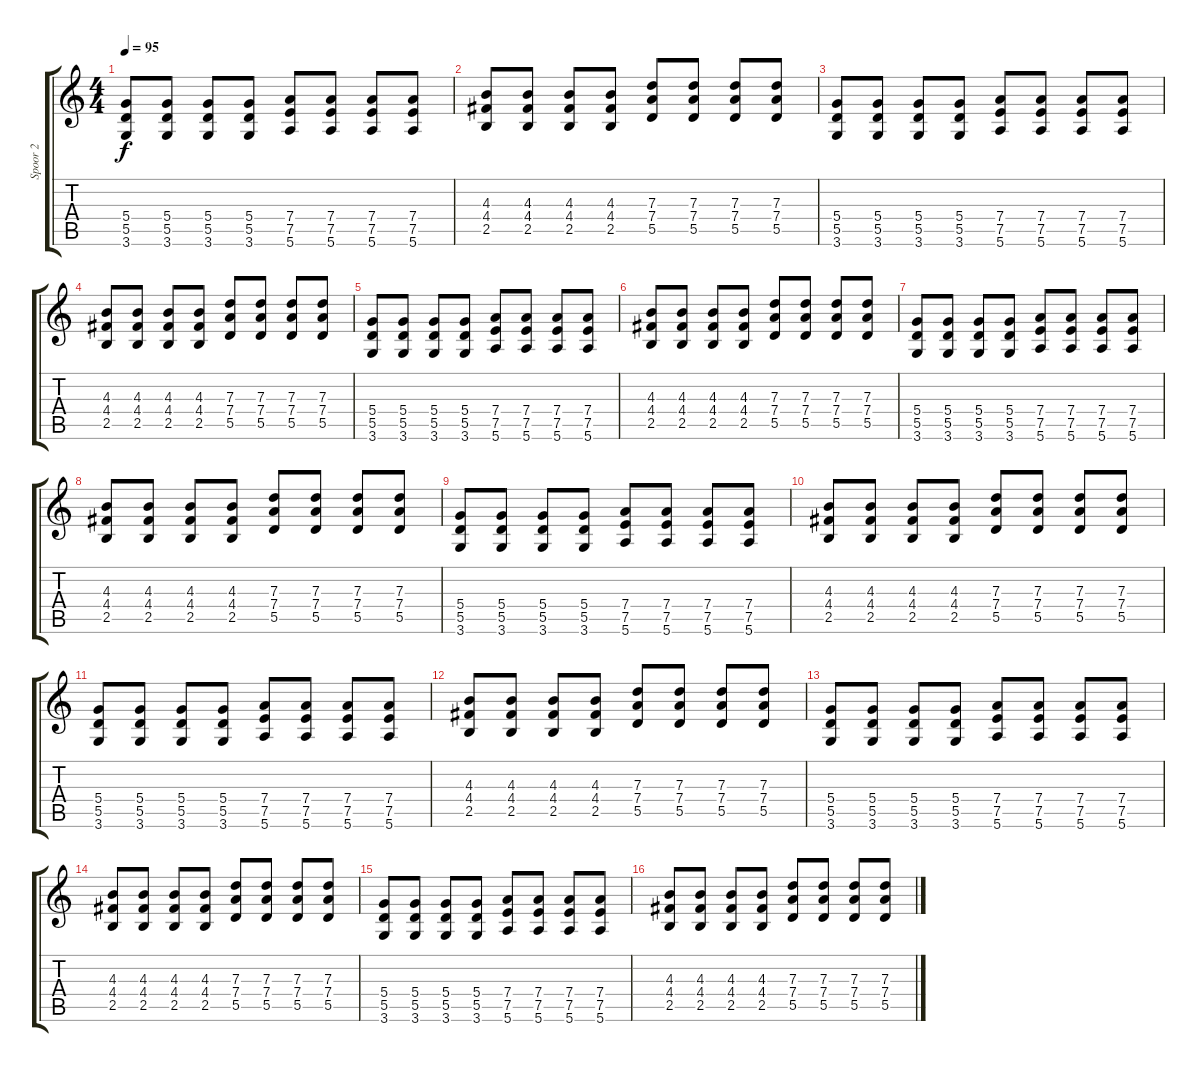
\track ("Spoor 2" "Spoor 2") {instrument distortionguitar}
\staff {score tabs}
\tuning (E4 B3 G3 D3 A2 E2) {hide}
\ts (4 4)
\tempo 95
\clef g2
\ks c
(5.4 5.5 3.6).8{dy f} (5.4 5.5 3.6).8 (5.4 5.5 3.6).8 (5.4 5.5 3.6).8 (7.4 7.5 5.6).8 (7.4 7.5 5.6).8 (7.4 7.5 5.6).8 (7.4 7.5 5.6).8 |
(4.3 4.4 2.5).8 (4.3 4.4 2.5).8 (4.3 4.4 2.5).8 (4.3 4.4 2.5).8 (7.3 7.4 5.5).8 (7.3 7.4 5.5).8 (7.3 7.4 5.5).8 (7.3 7.4 5.5).8 |
(5.4 5.5 3.6).8 (5.4 5.5 3.6).8 (5.4 5.5 3.6).8 (5.4 5.5 3.6).8 (7.4 7.5 5.6).8 (7.4 7.5 5.6).8 (7.4 7.5 5.6).8 (7.4 7.5 5.6).8 |
(4.3 4.4 2.5).8 (4.3 4.4 2.5).8 (4.3 4.4 2.5).8 (4.3 4.4 2.5).8 (7.3 7.4 5.5).8 (7.3 7.4 5.5).8 (7.3 7.4 5.5).8 (7.3 7.4 5.5).8 |
(5.4 5.5 3.6).8 (5.4 5.5 3.6).8 (5.4 5.5 3.6).8 (5.4 5.5 3.6).8 (7.4 7.5 5.6).8 (7.4 7.5 5.6).8 (7.4 7.5 5.6).8 (7.4 7.5 5.6).8 |
(4.3 4.4 2.5).8 (4.3 4.4 2.5).8 (4.3 4.4 2.5).8 (4.3 4.4 2.5).8 (7.3 7.4 5.5).8 (7.3 7.4 5.5).8 (7.3 7.4 5.5).8 (7.3 7.4 5.5).8 |
(5.4 5.5 3.6).8 (5.4 5.5 3.6).8 (5.4 5.5 3.6).8 (5.4 5.5 3.6).8 (7.4 7.5 5.6).8 (7.4 7.5 5.6).8 (7.4 7.5 5.6).8 (7.4 7.5 5.6).8 |
(4.3 4.4 2.5).8 (4.3 4.4 2.5).8 (4.3 4.4 2.5).8 (4.3 4.4 2.5).8 (7.3 7.4 5.5).8 (7.3 7.4 5.5).8 (7.3 7.4 5.5).8 (7.3 7.4 5.5).8{txt ""} |
(5.4 5.5 3.6).8 (5.4 5.5 3.6).8 (5.4 5.5 3.6).8 (5.4 5.5 3.6).8 (7.4 7.5 5.6).8 (7.4 7.5 5.6).8 (7.4 7.5 5.6).8 (7.4 7.5 5.6).8 |
(4.3 4.4 2.5).8 (4.3 4.4 2.5).8 (4.3 4.4 2.5).8 (4.3 4.4 2.5).8 (7.3 7.4 5.5).8 (7.3 7.4 5.5).8 (7.3 7.4 5.5).8 (7.3 7.4 5.5).8 |
(5.4 5.5 3.6).8 (5.4 5.5 3.6).8 (5.4 5.5 3.6).8 (5.4 5.5 3.6).8 (7.4 7.5 5.6).8 (7.4 7.5 5.6).8 (7.4 7.5 5.6).8 (7.4 7.5 5.6).8 |
(4.3 4.4 2.5).8 (4.3 4.4 2.5).8 (4.3 4.4 2.5).8 (4.3 4.4 2.5).8 (7.3 7.4 5.5).8 (7.3 7.4 5.5).8 (7.3 7.4 5.5).8 (7.3 7.4 5.5).8 |
(5.4 5.5 3.6).8 (5.4 5.5 3.6).8 (5.4 5.5 3.6).8 (5.4 5.5 3.6).8 (7.4 7.5 5.6).8 (7.4 7.5 5.6).8 (7.4 7.5 5.6).8 (7.4 7.5 5.6).8 |
(4.3 4.4 2.5).8 (4.3 4.4 2.5).8 (4.3 4.4 2.5).8 (4.3 4.4 2.5).8 (7.3 7.4 5.5).8 (7.3 7.4 5.5).8 (7.3 7.4 5.5).8 (7.3 7.4 5.5).8 |
(5.4 5.5 3.6).8 (5.4 5.5 3.6).8 (5.4 5.5 3.6).8 (5.4 5.5 3.6).8 (7.4 7.5 5.6).8 (7.4 7.5 5.6).8 (7.4 7.5 5.6).8 (7.4 7.5 5.6).8 |
(4.3 4.4 2.5).8 (4.3 4.4 2.5).8 (4.3 4.4 2.5).8 (4.3 4.4 2.5).8 (7.3 7.4 5.5).8 (7.3 7.4 5.5).8 (7.3 7.4 5.5).8 (7.3 7.4 5.5).8
